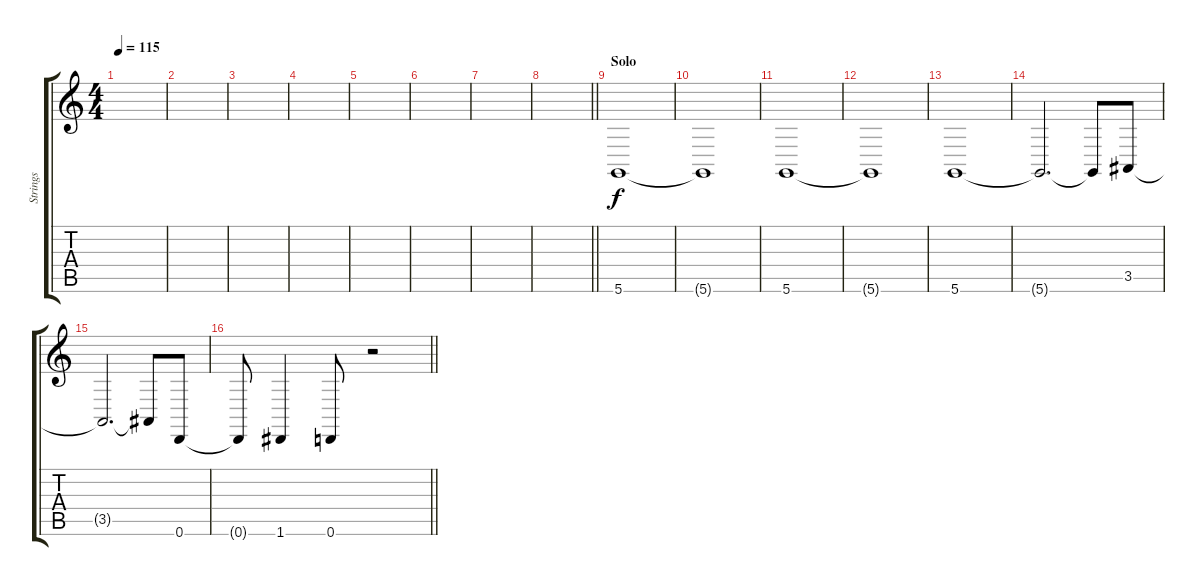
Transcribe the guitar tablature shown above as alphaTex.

\track ("Strings" "Strings") {instrument stringensemble1}
\staff {score tabs}
\tuning (D4 A3 F3 C3 G2 D2) {hide}
\ts (4 4)
\tempo 115
\clef g2
\ks c
|
|
|
|
|
|
|
\barLineRight lightlight
|
\section ("" "Solo")
5.6.1 |
5.6{t}.1 |
5.6.1 |
5.6{t}.1 |
5.6.1 |
5.6{t}.2{d} 5.6{t}.8 3.5.8 |
3.5{t}.2{d} 3.5{t}.8 0.6.8 |
\barLineRight lightlight
0.6{t}.8 1.6.4 0.6.8 r.2
